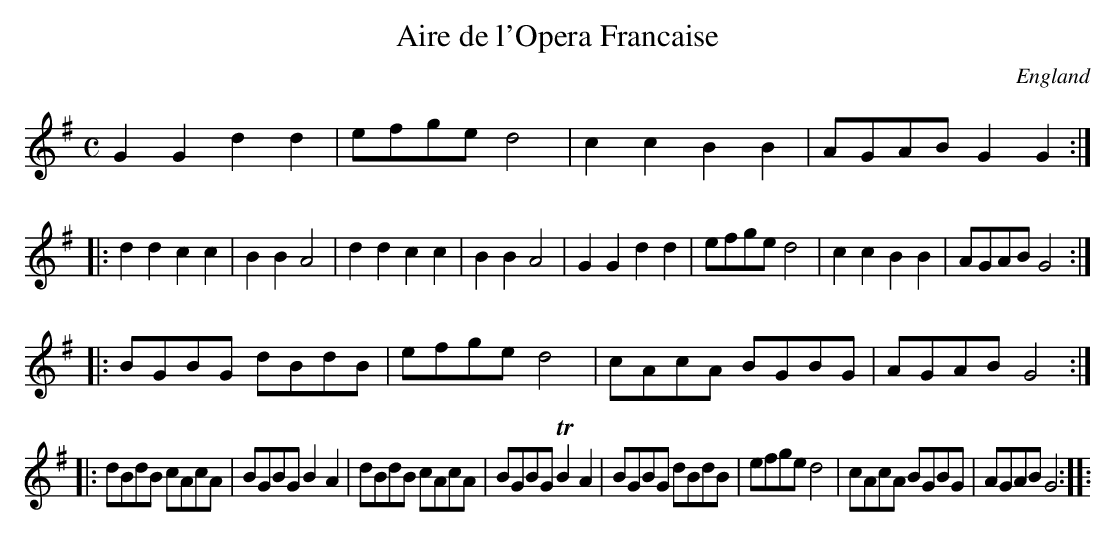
X:1
T:Aire de l'Opera Francaise
L:1/8
M:C
O:England
K:G major
G2G2 d2d2 | efge d4 | c2c2 B2B2 | AGAB G2G2 ::
d2d2 c2c2 | B2B2 A4 | d2d2 c2c2 | B2B2 A4 | \
G2G2 d2d2 | efge d4 | c2c2 B2B2 | AGAB G4 ::
BGBG dBdB | efge d4 | cAcA BGBG | AGAB G4 ::
dBdB cAcA | BGBG B2A2 | dBdB cAcA | BGBG TB2A2 | \
BGBG dBdB | efge d4 | cAcA BGBG | AGAB G4 ::
